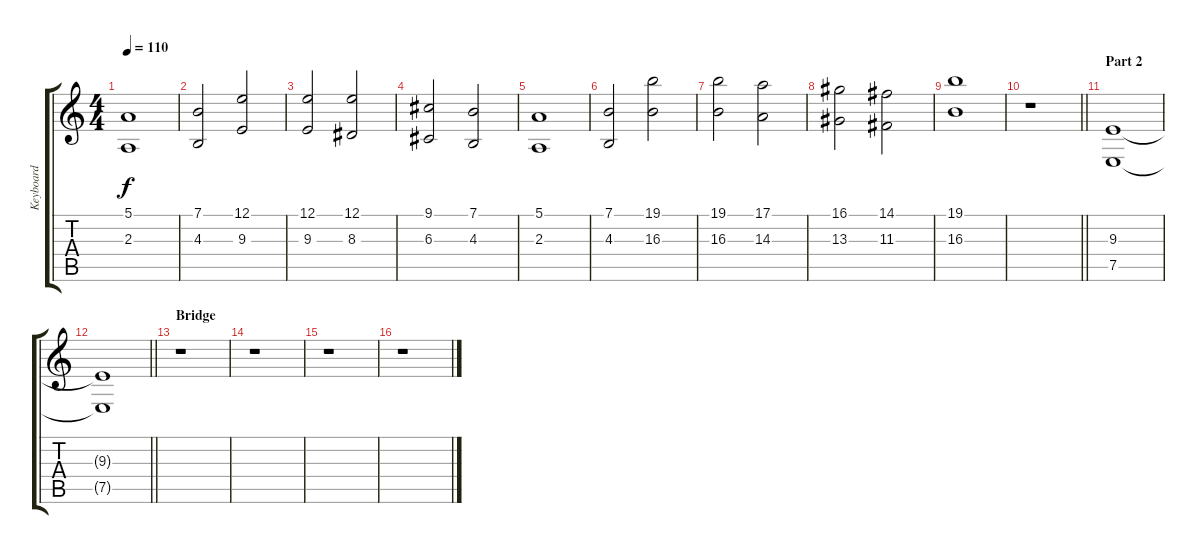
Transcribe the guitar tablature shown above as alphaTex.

\track ("Keyboard" "Keyboard") {instrument stringensemble1}
\staff {score tabs}
\tuning (E4 B3 G3 D3 A2 E2) {hide}
\ts (4 4)
\tempo 110
\clef g2
\ks c
(5.1 2.3).1{dy f} |
(7.1 4.3).2 (12.1 9.3).2 |
(12.1 9.3).2 (12.1 8.3).2 |
(9.1 6.3).2 (7.1 4.3).2 |
(5.1 2.3).1 |
(7.1 4.3).2 (19.1 16.3).2 |
(19.1 16.3).2 (17.1 14.3).2 |
(16.1 13.3).2 (14.1 11.3).2 |
(19.1 16.3).1 |
\barLineRight lightlight
r.1 |
\section ("" "Part 2")
(9.3 7.5).1 |
\barLineRight lightlight
(9.3{t} 7.5{t}).1 |
\section ("" "Bridge")
r.1 |
r.1 |
r.1 |
r.1
